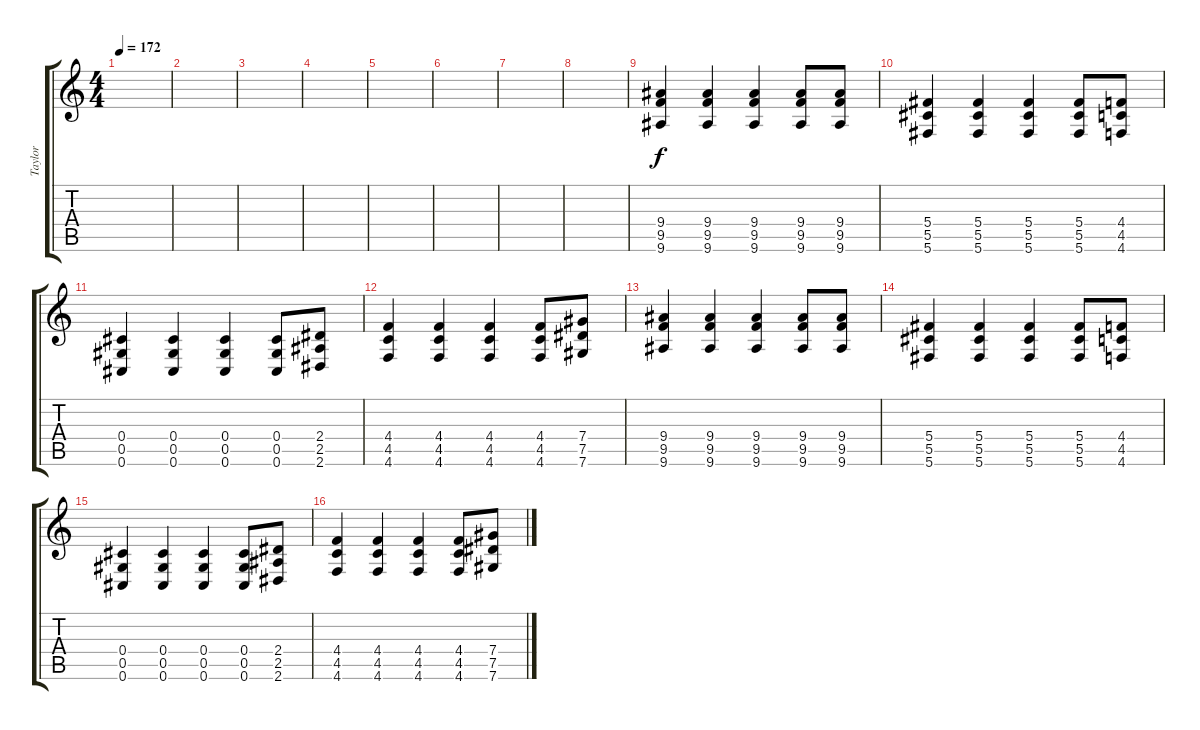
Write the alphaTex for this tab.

\track ("Taylor" "Taylor") {instrument distortionguitar}
\staff {score tabs}
\tuning (Eb4 Bb3 Gb3 Db3 Ab2 Db2) {hide}
\ts (4 4)
\tempo 172
\clef g2
\ks c
|
|
|
|
|
|
|
|
(9.4 9.5 9.6).4 (9.4 9.5 9.6).4 (9.4 9.5 9.6).4 (9.4 9.5 9.6).8 (9.4 9.5 9.6).8 |
(5.4 5.5 5.6).4 (5.4 5.5 5.6).4 (5.4 5.5 5.6).4 (5.4 5.5 5.6).8 (4.4 4.5 4.6).8 |
(0.4 0.5 0.6).4 (0.4 0.5 0.6).4 (0.4 0.5 0.6).4 (0.4 0.5 0.6).8 (2.4 2.5 2.6).8 |
(4.4 4.5 4.6).4 (4.4 4.5 4.6).4 (4.4 4.5 4.6).4 (4.4 4.5 4.6).8 (7.4 7.5 7.6).8 |
(9.4 9.5 9.6).4 (9.4 9.5 9.6).4 (9.4 9.5 9.6).4 (9.4 9.5 9.6).8 (9.4 9.5 9.6).8 |
(5.4 5.5 5.6).4 (5.4 5.5 5.6).4 (5.4 5.5 5.6).4 (5.4 5.5 5.6).8 (4.4 4.5 4.6).8 |
(0.4 0.5 0.6).4 (0.4 0.5 0.6).4 (0.4 0.5 0.6).4 (0.4 0.5 0.6).8 (2.4 2.5 2.6).8 |
(4.4 4.5 4.6).4 (4.4 4.5 4.6).4 (4.4 4.5 4.6).4 (4.4 4.5 4.6).8 (7.4 7.5 7.6).8
